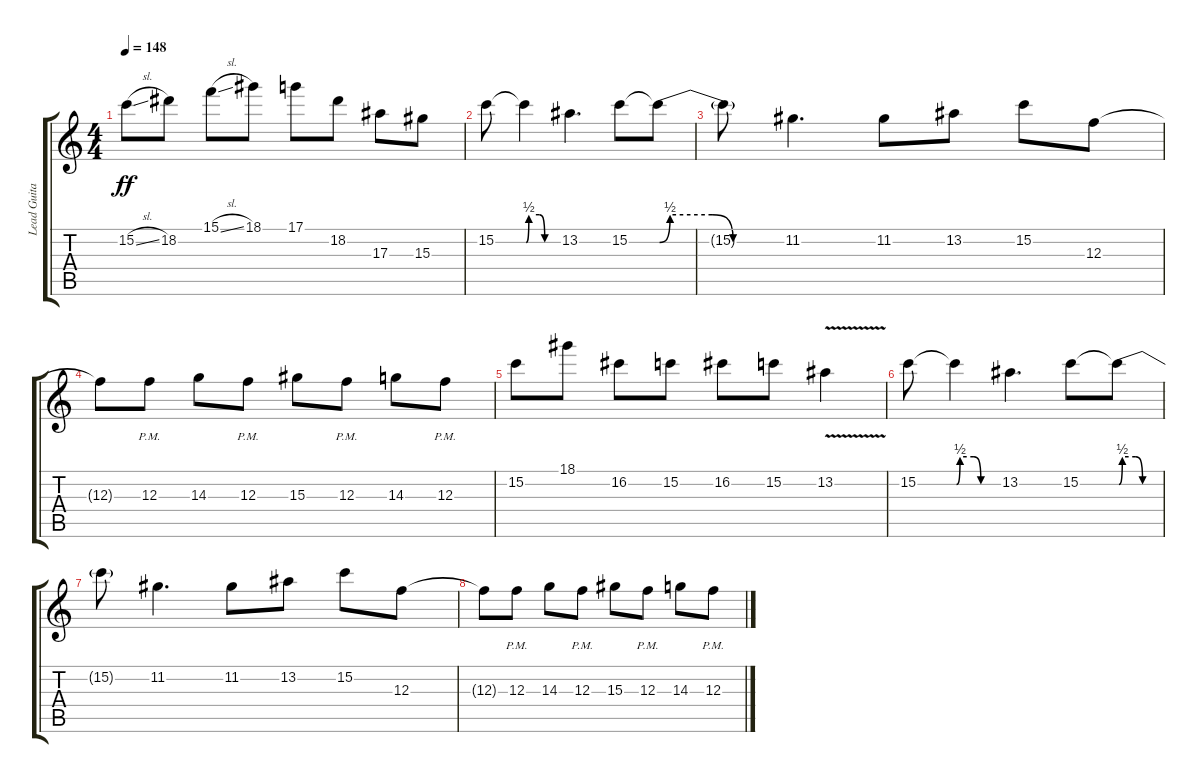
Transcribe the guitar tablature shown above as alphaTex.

\track ("Lead Guitar 2" "Lead Guita") {instrument overdrivenguitar}
\staff {score tabs}
\tuning (D4 A3 F3 C3 G2 C2) {hide}
\ts (4 4)
\tempo 148
\clef g2
\ks c
15.2{sl}.8{dy ff} 18.2.8 15.1{sl}.8 18.1.8 17.1.8 18.2.8 17.3.8 15.3.8 |
15.2.8 15.2{be (custom 0 0 5 2 25 2 35 0 60 0) t}.4 13.2.4{d} 15.2.8 15.2{be (custom 0 0 5 2 25 2 35 0 60 0) t}.8 |
15.2{t}.8 11.2.4{d} 11.2.8 13.2.8 15.2.8 12.3.8 |
12.3{t}.8 12.3{pm}.8 14.3.8 12.3{pm}.8 15.3.8 12.3{pm}.8 14.3.8 12.3{pm}.8 |
15.2.8 18.1.8 16.2.8 15.2.8 16.2.8 15.2.8 13.2{v}.4 |
15.2.8 15.2{be (custom 0 0 5 2 25 2 35 0 60 0) t}.4 13.2.4{d} 15.2.8 15.2{be (custom 0 0 5 2 25 2 35 0 60 0) t}.8 |
15.2{t}.8 11.2.4{d} 11.2.8 13.2.8 15.2.8 12.3.8 |
12.3{t}.8 12.3{pm}.8 14.3.8 12.3{pm}.8 15.3.8 12.3{pm}.8 14.3.8 12.3{pm}.8
